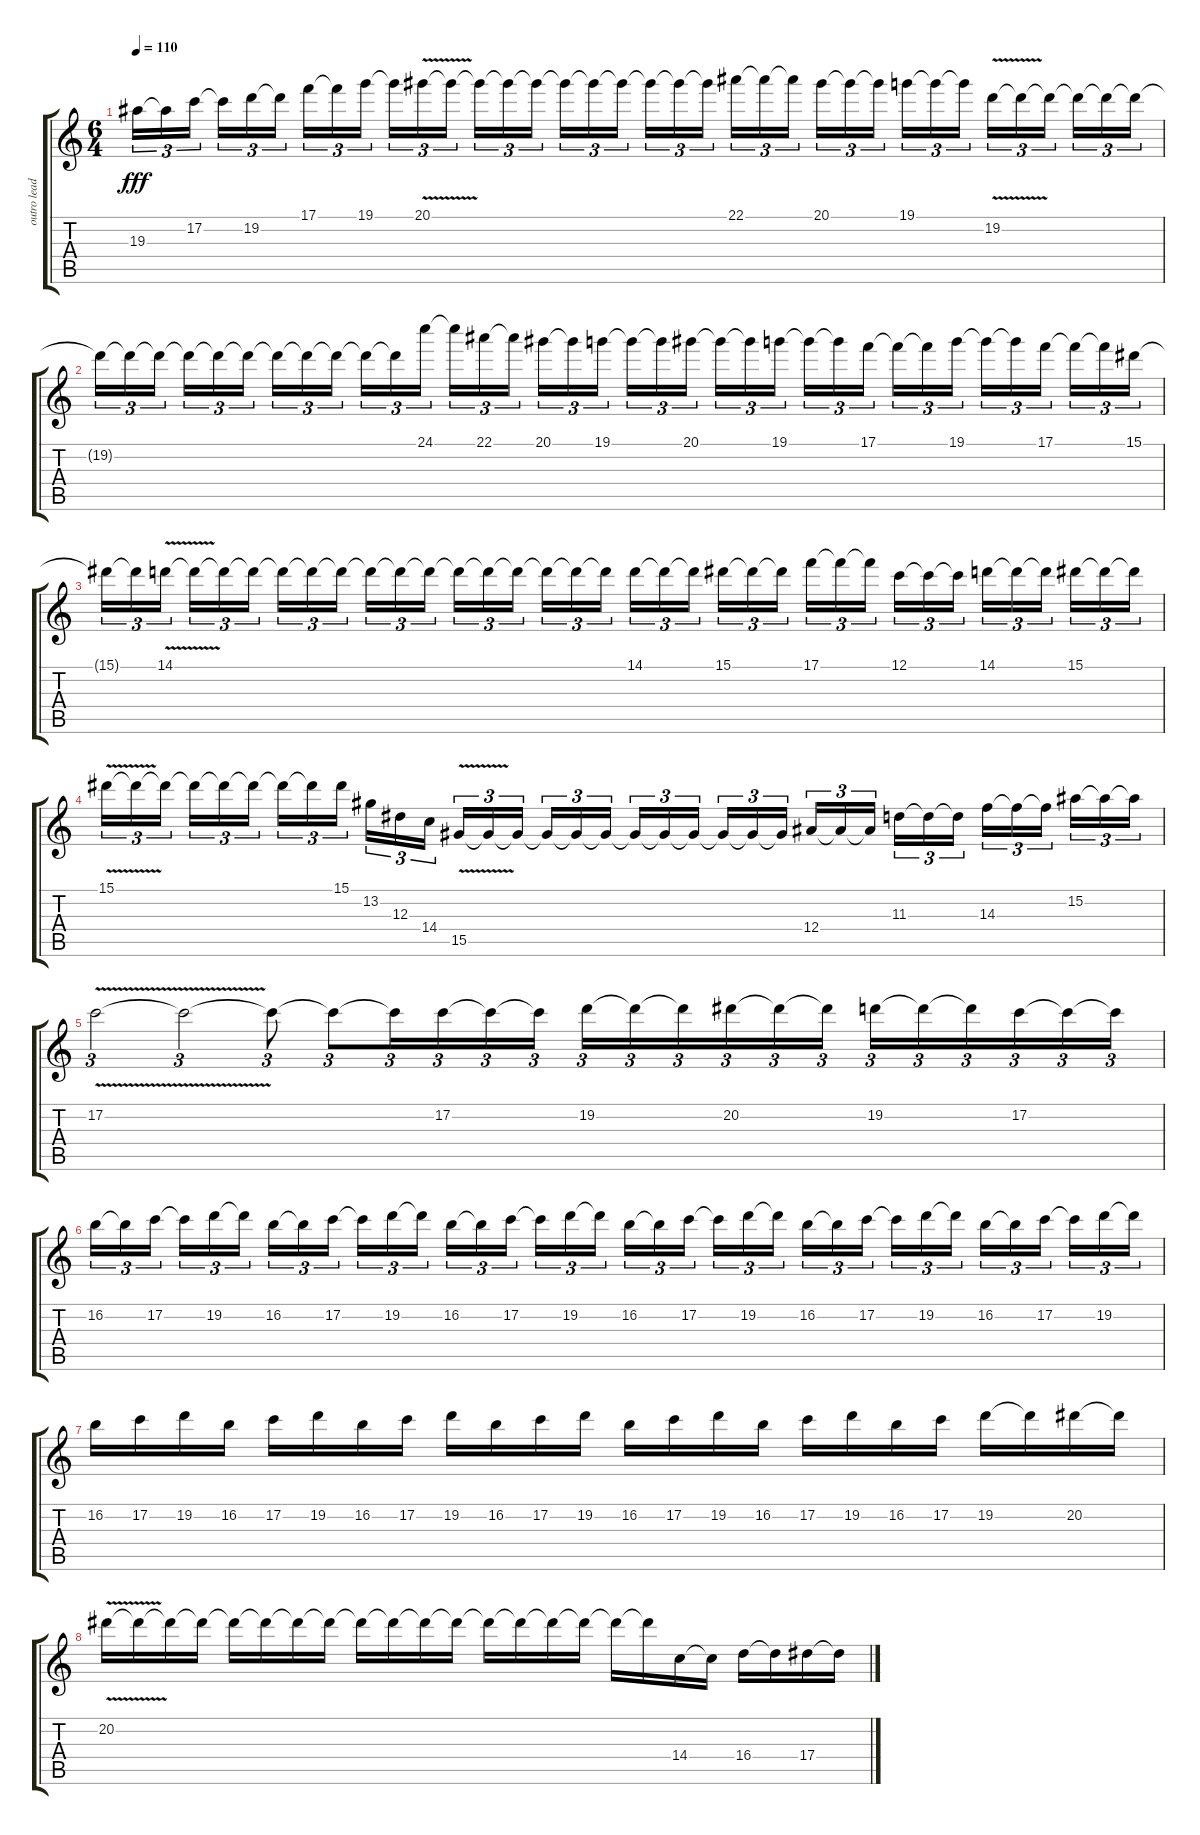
\track ("outro lead" "outro lead") {instrument overdrivenguitar}
\staff {score tabs}
\tuning (C4 G3 Eb3 Bb2 F2 C2) {hide}
\ts (6 4)
\tempo 110
\clef g2
\ks c
19.3{t}.16{tu (3 2) dy fff} 19.3{t}.16{tu (3 2)} 17.2.16{tu (3 2)} 17.2{t}.16{tu (3 2)} 19.2.16{tu (3 2)} 19.2{t}.16{tu (3 2)} 17.1.16{tu (3 2)} 17.1{t}.16{tu (3 2)} 19.1.16{tu (3 2)} 19.1{t}.16{tu (3 2)} 20.1{v}.16{tu (3 2)} 20.1{t}.16{tu (3 2)} 20.1{t}.16{tu (3 2)} 20.1{t}.16{tu (3 2)} 20.1{t}.16{tu (3 2)} 20.1{t}.16{tu (3 2)} 20.1{t}.16{tu (3 2)} 20.1{t}.16{tu (3 2)} 20.1{t}.16{tu (3 2)} 20.1{t}.16{tu (3 2)} 20.1{t}.16{tu (3 2)} 22.1.16{tu (3 2)} 22.1{t}.16{tu (3 2)} 22.1{t}.16{tu (3 2)} 20.1.16{tu (3 2)} 20.1{t}.16{tu (3 2)} 20.1{t}.16{tu (3 2)} 19.1.16{tu (3 2)} 19.1{t}.16{tu (3 2)} 19.1{t}.16{tu (3 2)} 19.2{v}.16{tu (3 2)} 19.2{t}.16{tu (3 2)} 19.2{t}.16{tu (3 2)} 19.2{t}.16{tu (3 2)} 19.2{t}.16{tu (3 2)} 19.2{t}.16{tu (3 2)} |
19.2{t}.16{tu (3 2)} 19.2{t}.16{tu (3 2)} 19.2{t}.16{tu (3 2)} 19.2{t}.16{tu (3 2)} 19.2{t}.16{tu (3 2)} 19.2{t}.16{tu (3 2)} 19.2{t}.16{tu (3 2)} 19.2{t}.16{tu (3 2)} 19.2{t}.16{tu (3 2)} 19.2{t}.16{tu (3 2)} 19.2{t}.16{tu (3 2)} 24.1.16{tu (3 2)} 24.1{t}.16{tu (3 2)} 22.1.16{tu (3 2)} 22.1{t}.16{tu (3 2)} 20.1.16{tu (3 2)} 20.1{t}.16{tu (3 2)} 19.1.16{tu (3 2)} 19.1{t}.16{tu (3 2)} 19.1{t}.16{tu (3 2)} 20.1.16{tu (3 2)} 20.1{t}.16{tu (3 2)} 20.1{t}.16{tu (3 2)} 19.1.16{tu (3 2)} 19.1{t}.16{tu (3 2)} 19.1{t}.16{tu (3 2)} 17.1.16{tu (3 2)} 17.1{t}.16{tu (3 2)} 17.1{t}.16{tu (3 2)} 19.1.16{tu (3 2)} 19.1{t}.16{tu (3 2)} 19.1{t}.16{tu (3 2)} 17.1.16{tu (3 2)} 17.1{t}.16{tu (3 2)} 17.1{t}.16{tu (3 2)} 15.1.16{tu (3 2)} |
15.1{t}.16{tu (3 2)} 15.1{t}.16{tu (3 2)} 14.1{v}.16{tu (3 2)} 14.1{t}.16{tu (3 2)} 14.1{t}.16{tu (3 2)} 14.1{t}.16{tu (3 2)} 14.1{t}.16{tu (3 2)} 14.1{t}.16{tu (3 2)} 14.1{t}.16{tu (3 2)} 14.1{t}.16{tu (3 2)} 14.1{t}.16{tu (3 2)} 14.1{t}.16{tu (3 2)} 14.1{t}.16{tu (3 2)} 14.1{t}.16{tu (3 2)} 14.1{t}.16{tu (3 2)} 14.1{t}.16{tu (3 2)} 14.1{t}.16{tu (3 2)} 14.1{t}.16{tu (3 2)} 14.1.16{tu (3 2)} 14.1{t}.16{tu (3 2)} 14.1{t}.16{tu (3 2)} 15.1.16{tu (3 2)} 15.1{t}.16{tu (3 2)} 15.1{t}.16{tu (3 2)} 17.1.16{tu (3 2)} 17.1{t}.16{tu (3 2)} 17.1{t}.16{tu (3 2)} 12.1.16{tu (3 2)} 12.1{t}.16{tu (3 2)} 12.1{t}.16{tu (3 2)} 14.1.16{tu (3 2)} 14.1{t}.16{tu (3 2)} 14.1{t}.16{tu (3 2)} 15.1.16{tu (3 2)} 15.1{t}.16{tu (3 2)} 15.1{t}.16{tu (3 2)} |
15.1{v}.16{tu (3 2)} 15.1{t}.16{tu (3 2)} 15.1{t}.16{tu (3 2)} 15.1{t}.16{tu (3 2)} 15.1{t}.16{tu (3 2)} 15.1{t}.16{tu (3 2)} 15.1{t}.16{tu (3 2)} 15.1{t}.16{tu (3 2)} 15.1.16{tu (3 2)} 13.2.16{tu (3 2)} 12.3.16{tu (3 2)} 14.4.16{tu (3 2)} 15.5{v}.16{tu (3 2)} 15.5{t}.16{tu (3 2)} 15.5{t}.16{tu (3 2)} 15.5{t}.16{tu (3 2)} 15.5{t}.16{tu (3 2)} 15.5{t}.16{tu (3 2)} 15.5{t}.16{tu (3 2)} 15.5{t}.16{tu (3 2)} 15.5{t}.16{tu (3 2)} 15.5{t}.16{tu (3 2)} 15.5{t}.16{tu (3 2)} 15.5{t}.16{tu (3 2)} 12.4.16{tu (3 2)} 12.4{t}.16{tu (3 2)} 12.4{t}.16{tu (3 2)} 11.3.16{tu (3 2)} 11.3{t}.16{tu (3 2)} 11.3{t}.16{tu (3 2)} 14.3.16{tu (3 2)} 14.3{t}.16{tu (3 2)} 14.3{t}.16{tu (3 2)} 15.2.16{tu (3 2)} 15.2{t}.16{tu (3 2)} 15.2{t}.16{tu (3 2)} |
17.2{v}.2{tu (3 2)} 17.2{t}.2{tu (3 2)} 17.2{t}.8{tu (3 2)} 17.2{t}.8{tu (3 2)} 17.2{t}.16{tu (3 2)} 17.2.16{tu (3 2)} 17.2{t}.16{tu (3 2)} 17.2{t}.16{tu (3 2)} 19.2.16{tu (3 2)} 19.2{t}.16{tu (3 2)} 19.2{t}.16{tu (3 2)} 20.2.16{tu (3 2)} 20.2{t}.16{tu (3 2)} 20.2{t}.16{tu (3 2)} 19.2.16{tu (3 2)} 19.2{t}.16{tu (3 2)} 19.2{t}.16{tu (3 2)} 17.2.16{tu (3 2)} 17.2{t}.16{tu (3 2)} 17.2{t}.16{tu (3 2)} |
16.2.16{tu (3 2)} 16.2{t}.16{tu (3 2)} 17.2.16{tu (3 2)} 17.2{t}.16{tu (3 2)} 19.2.16{tu (3 2)} 19.2{t}.16{tu (3 2)} 16.2.16{tu (3 2)} 16.2{t}.16{tu (3 2)} 17.2.16{tu (3 2)} 17.2{t}.16{tu (3 2)} 19.2.16{tu (3 2)} 19.2{t}.16{tu (3 2)} 16.2.16{tu (3 2)} 16.2{t}.16{tu (3 2)} 17.2.16{tu (3 2)} 17.2{t}.16{tu (3 2)} 19.2.16{tu (3 2)} 19.2{t}.16{tu (3 2)} 16.2.16{tu (3 2)} 16.2{t}.16{tu (3 2)} 17.2.16{tu (3 2)} 17.2{t}.16{tu (3 2)} 19.2.16{tu (3 2)} 19.2{t}.16{tu (3 2)} 16.2.16{tu (3 2)} 16.2{t}.16{tu (3 2)} 17.2.16{tu (3 2)} 17.2{t}.16{tu (3 2)} 19.2.16{tu (3 2)} 19.2{t}.16{tu (3 2)} 16.2.16{tu (3 2)} 16.2{t}.16{tu (3 2)} 17.2.16{tu (3 2)} 17.2{t}.16{tu (3 2)} 19.2.16{tu (3 2)} 19.2{t}.16{tu (3 2)} |
16.2.16 17.2.16 19.2.16 16.2.16 17.2.16 19.2.16 16.2.16 17.2.16 19.2.16 16.2.16 17.2.16 19.2.16 16.2.16 17.2.16 19.2.16 16.2.16 17.2.16 19.2.16 16.2.16 17.2.16 19.2.16 19.2{t}.16 20.2.16 20.2{t}.16 |
20.2{v}.16 20.2{t}.16 20.2{t}.16 20.2{t}.16 20.2{t}.16 20.2{t}.16 20.2{t}.16 20.2{t}.16 20.2{t}.16 20.2{t}.16 20.2{t}.16 20.2{t}.16 20.2{t}.16 20.2{t}.16 20.2{t}.16 20.2{t}.16 20.2{t}.16 20.2{t}.16 14.4.16 14.4{t}.16 16.4.16 16.4{t}.16 17.4.16 17.4{t}.16
